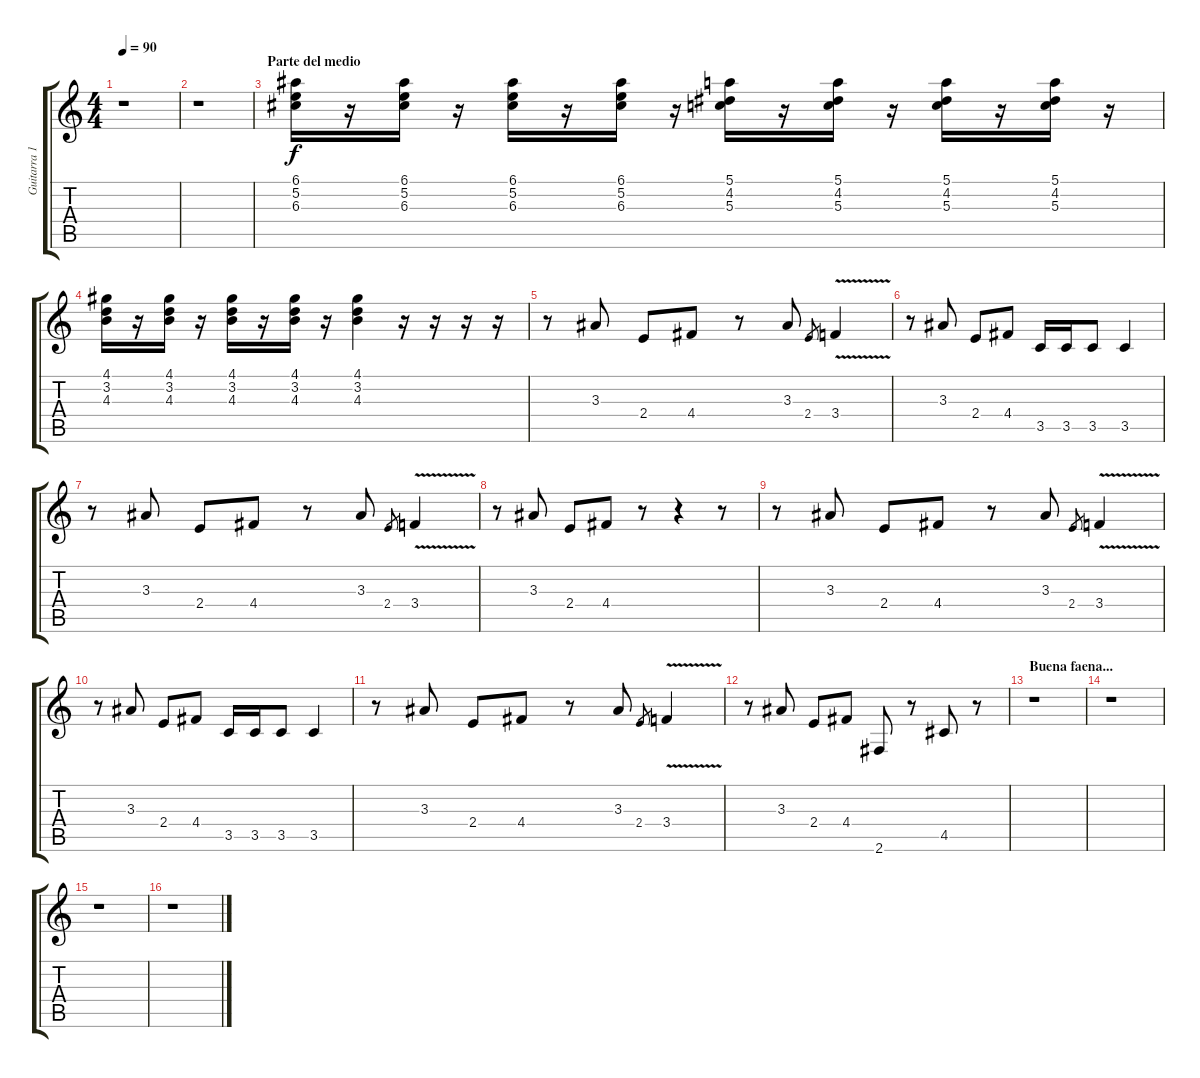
\track ("Guitarra 1" "Guitarra 1") {instrument electricguitarjazz}
\staff {score tabs}
\tuning (E4 B3 G3 D3 A2 E2) {hide}
\ts (4 4)
\tempo 90
\clef g2
\ks c
r.1{dy f} |
r.1 |
\section ("" "Parte del medio")
(6.1 5.2 6.3).16 r.16 (6.1 5.2 6.3).16 r.16 (6.1 5.2 6.3).16 r.16 (6.1 5.2 6.3).16 r.16 (5.1 4.2 5.3).16 r.16 (5.1 4.2 5.3).16 r.16 (5.1 4.2 5.3).16 r.16 (5.1 4.2 5.3).16 r.16 |
(4.1 3.2 4.3).16 r.16 (4.1 3.2 4.3).16 r.16 (4.1 3.2 4.3).16 r.16 (4.1 3.2 4.3).16 r.16 (4.1 3.2 4.3).4 r.16 r.16 r.16 r.16 |
r.8 3.3.8 2.4.8 4.4.8 r.8 3.3.8 2.4.8{gr} 3.4{v}.4 |
r.8 3.3.8 2.4.8 4.4.8 3.5.16 3.5.16 3.5.8 3.5.4 |
r.8 3.3.8 2.4.8 4.4.8 r.8 3.3.8 2.4.8{gr} 3.4{v}.4 |
r.8 3.3.8 2.4.8 4.4.8 r.8 r.4 r.8 |
r.8 3.3.8 2.4.8 4.4.8 r.8 3.3.8 2.4.8{gr} 3.4{v}.4 |
r.8 3.3.8 2.4.8 4.4.8 3.5.16 3.5.16 3.5.8 3.5.4 |
r.8 3.3.8 2.4.8 4.4.8 r.8 3.3.8 2.4.8{gr} 3.4{v}.4 |
r.8 3.3.8 2.4.8 4.4.8 2.6.8 r.8 4.5.8 r.8 |
\section ("" "Buena faena...")
r.1 |
r.1 |
r.1 |
r.1
